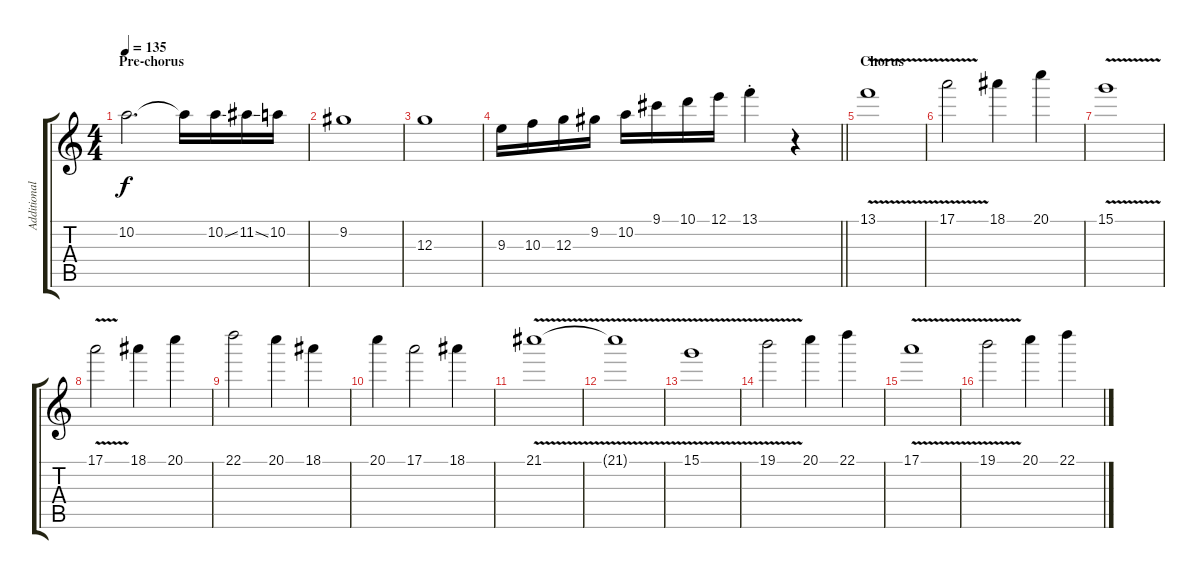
\track ("Additional Guitar" "Additional") {instrument distortionguitar}
\staff {score tabs}
\tuning (E4 B3 G3 D3 A2 D2) {hide}
\ts (4 4)
\section ("" "Pre-chorus")
\tempo 135
\clef g2
\ks c
10.2.2{d dy f} 10.2{t}.16 10.2{ss}.16 11.2{ss}.16 10.2.16 |
9.2.1 |
12.3.1 |
\barLineRight lightlight
9.3.16 10.3.16 12.3.16 9.2.16 10.2.16 9.1.16 10.1.16 12.1.16 13.1{st}.4 r.4 |
\section ("" "Chorus")
13.1{v}.1 |
17.1{v}.2 18.1.4 20.1.4 |
15.1{v}.1 |
17.1{v}.2 18.1.4 20.1.4 |
22.1.2 20.1.4 18.1.4 |
20.1.4 17.1.2 18.1.4 |
21.1{v}.1 |
21.1{t}.1 |
15.1{v}.1 |
19.1{v}.2 20.1.4 22.1.4 |
17.1{v}.1 |
19.1{v}.2 20.1.4 22.1.4
